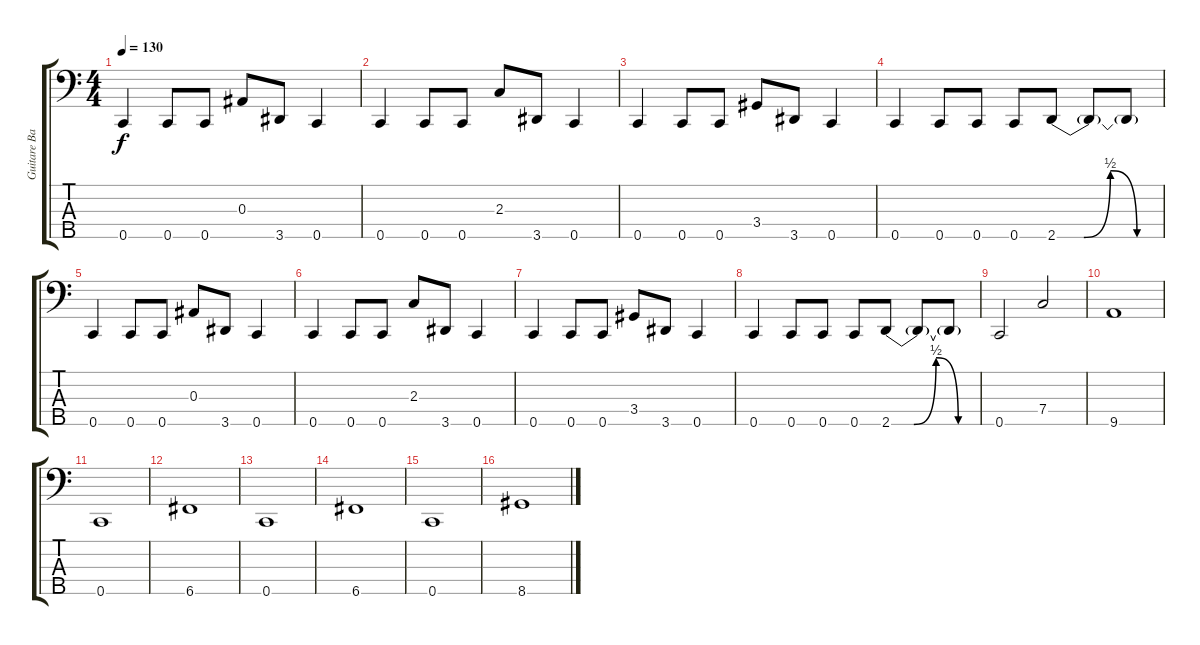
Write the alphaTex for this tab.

\track ("Guitare Basse" "Guitare Ba") {instrument fretlessbass}
\staff {score tabs}
\tuning (Ab2 Eb2 Bb1 F1 C1) {hide}
\ts (4 4)
\tempo 130
\clef f4
\ks c
0.5.4{dy f} 0.5.8 0.5.8 0.3.8 3.5.8 0.5.4 |
0.5.4 0.5.8 0.5.8 2.3.8 3.5.8 0.5.4 |
0.5.4 0.5.8 0.5.8 3.4.8 3.5.8 0.5.4 |
0.5.4 0.5.8 0.5.8 0.5.8 2.5{be (custom 0 0 15 0 30 2 45 0 60 0)}.8 2.5{t}.8 2.5{t}.8 |
0.5.4 0.5.8 0.5.8 0.3.8 3.5.8 0.5.4 |
0.5.4 0.5.8 0.5.8 2.3.8 3.5.8 0.5.4 |
0.5.4 0.5.8 0.5.8 3.4.8 3.5.8 0.5.4 |
0.5.4 0.5.8 0.5.8 0.5.8 2.5{be (custom 0 0 15 0 30 2 45 0 60 0)}.8 2.5{t}.8 2.5{t}.8 |
0.5.2 7.4.2 |
9.5.1 |
0.5.1 |
6.5.1 |
0.5.1 |
6.5.1 |
0.5.1 |
8.5.1
